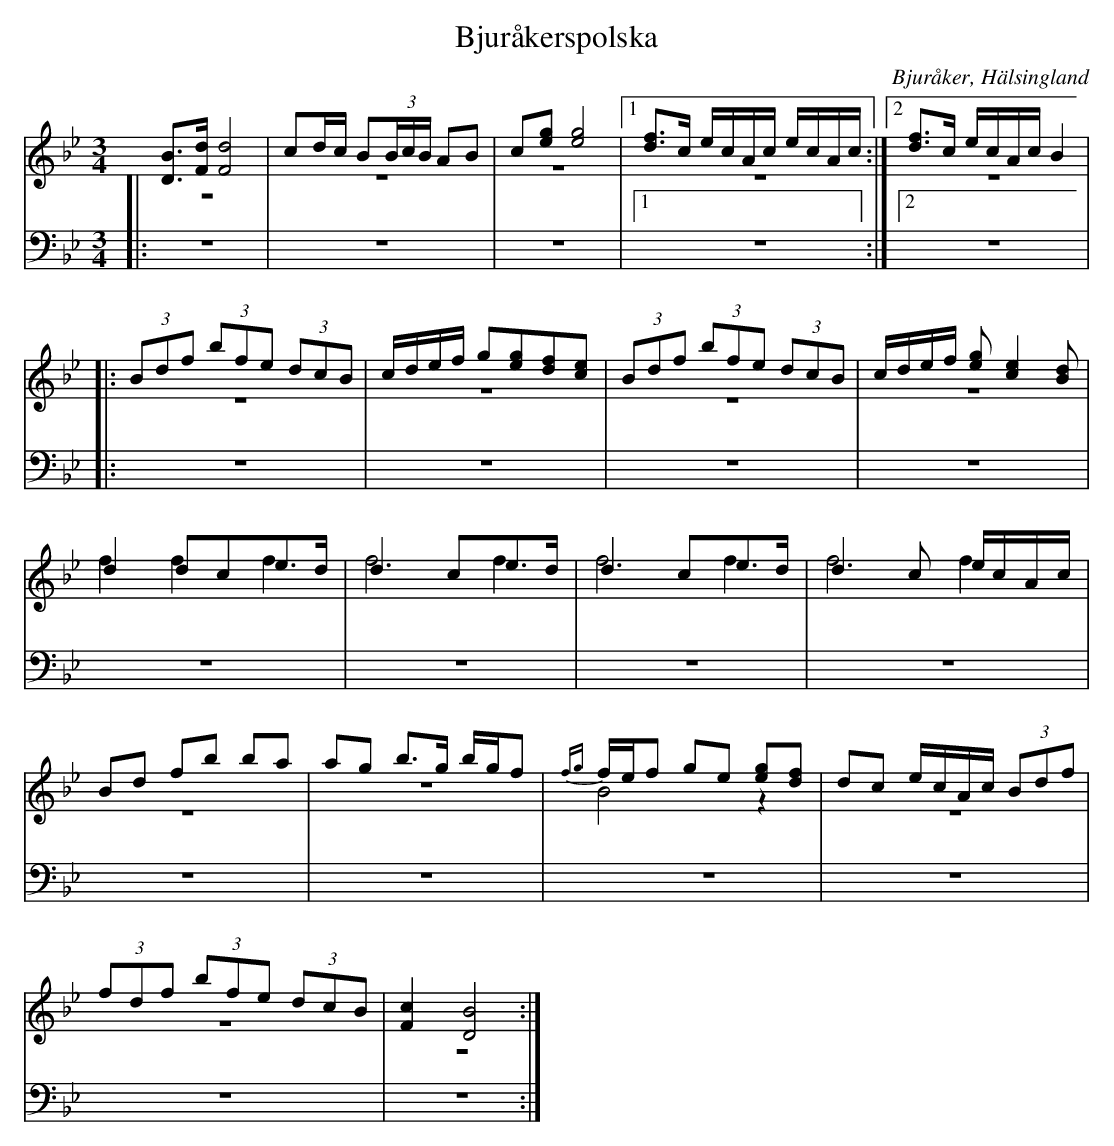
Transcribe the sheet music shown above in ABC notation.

X:1
T: Bjuråkerspolska
O: Bjuråker, Hälsingland
M: 3/4
L: 1/8
K: Bb
V:1
V:2 merge
V:3
V:1
[DB]>[Fd] [F4d4]|cd/c/ B(3B/c/B/ AB|c[eg] [e4g4]  |1[df]>c e/c/A/c/ e/c/A/c/:|2[df]>c e/c/A/c/ B2|
|:(3Bdf  (3bfe (3dcB |c/d/e/f/ g[eg][df][ce]|(3Bdf  (3bfe (3dcB |c/d/e/f/ [eg][c2e2][Bd]|
d2 dce>d|d3 ce>d|d3 ce>d|d3 c e/c/A/c/ |
Bd fb ba|ag b>g b/g/f|{fg}f/e/f ge [eg][df]|dc e/c/A/c/ (3Bdf|
(3fdf (3bfe (3dcB|[F2c2] [D4B4]:|
V:2
|: z6| z6|z6|1z6:|2 z6|
|:z6|z6|z6|z6|
f2 f2 f2|f4 f2|f4 f2|f4 f2|
z6|z6|B4 z2|z6|
z6|z6:|
V:3 clef=bass
|: z6| z6|z6|1z6:|2 z6|
|:z6| z6|z6|z6|
z6|z6|z6|z6|
z6|z6|z6|z6|
z6|z6:|
